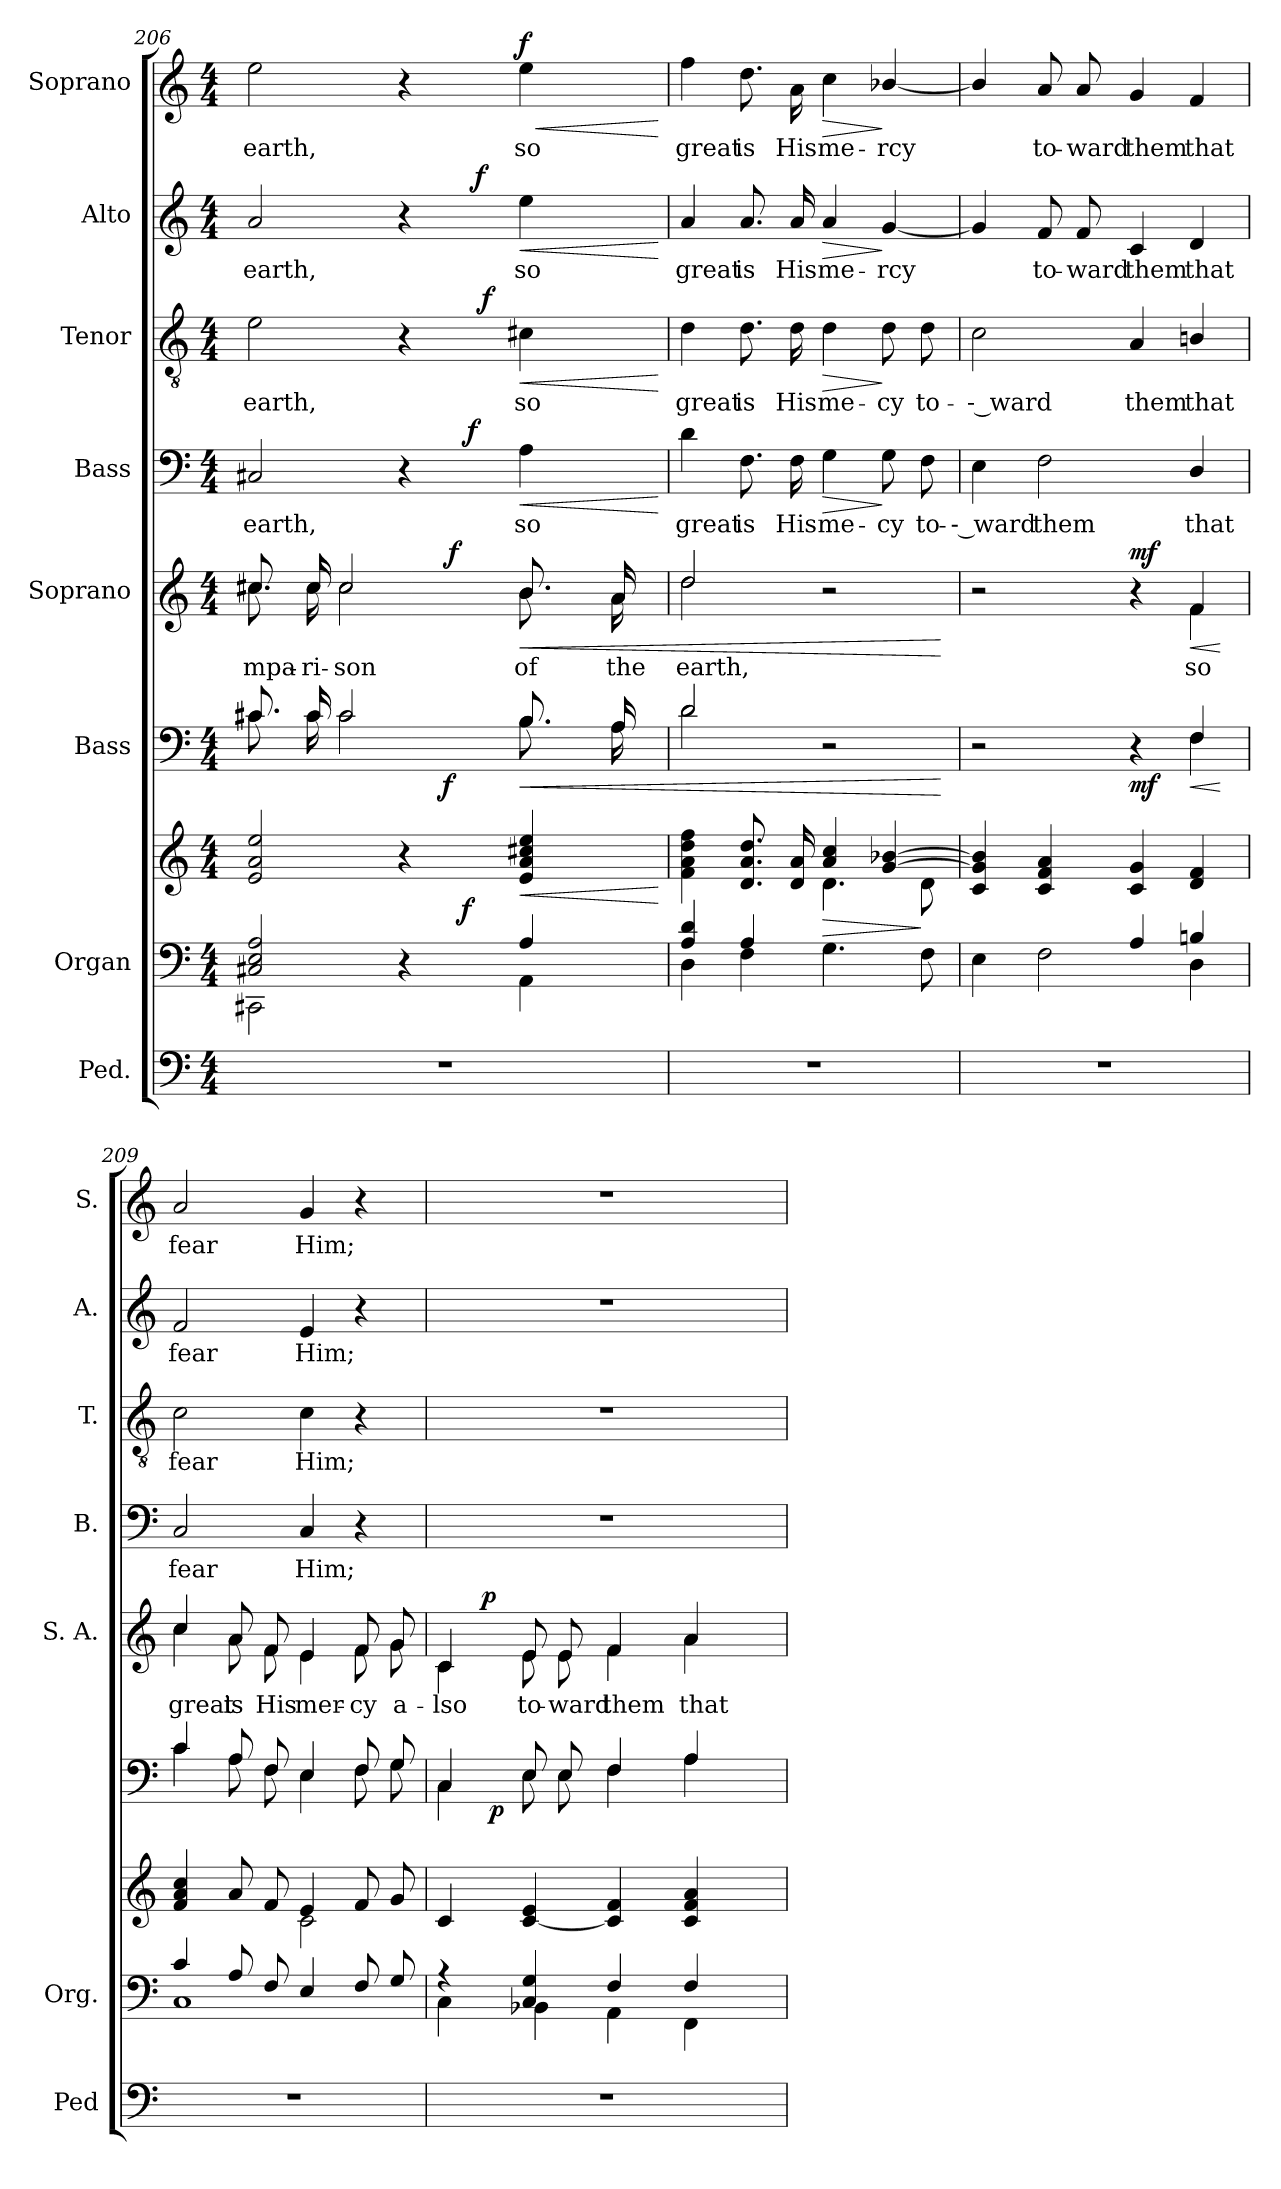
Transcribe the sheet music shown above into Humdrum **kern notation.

**kern	**kern	**kern	**dynam	**kern	**dynam	**kern	**text	**dynam	**kern	**text	**dynam	**kern	**text	**dynam	**kern	**text	**dynam	**kern	**text	**dynam
*part8	*part7	*part7	*part7	*part6	*part6	*part5	*part5	*part5	*part4	*part4	*part4	*part3	*part3	*part3	*part2	*part2	*part2	*part1	*part1	*part1
*staff9	*staff8	*staff7	*staff7/8	*staff6	*staff6	*staff5	*staff5	*staff5	*staff4	*staff4	*staff4	*staff3	*staff3	*staff3	*staff2	*staff2	*staff2	*staff1	*staff1	*staff1
*I"Ped.	*I"Organ	*	*	*I"Bass	*	*I"Soprano	*	*	*I"Bass	*	*	*I"Tenor	*	*	*I"Alto	*	*	*I"Soprano	*	*
*I'Ped	*I'Org.	*	*	*	*	*I'S. A.	*	*	*I'B.	*	*	*I'T.	*	*	*I'A.	*	*	*I'S.	*	*
*clefF4	*clefF4	*clefG2	*	*clefF4	*	*clefG2	*	*	*clefF4	*	*	*clefGv2	*	*	*clefG2	*	*	*clefG2	*	*
*	*	*	*	*	*	*	*	*	*	*	*	*ITrd7c12	*	*	*	*	*	*	*	*
*k[]	*k[]	*k[]	*	*k[]	*	*k[]	*	*	*k[]	*	*	*k[]	*	*	*k[]	*	*	*k[]	*	*
*C:	*C:	*C:	*	*C:	*	*C:	*	*	*C:	*	*	*C:	*	*	*C:	*	*	*C:	*	*
*M4/4	*M4/4	*M4/4	*	*M4/4	*	*M4/4	*	*	*M4/4	*	*	*M4/4	*	*	*M4/4	*	*	*M4/4	*	*
=206	=206	=206	=206	=206	=206	=206	=206	=206	=206	=206	=206	=206	=206	=206	=206	=206	=206	=206	=206	=206
*	*^	*	*	*^	*	*	*	*	*	*	*	*	*	*	*	*	*	*	*	*
!	!	!	!	!	!	!	!	!	!LO:LY:b:color=#000000	!	!	!	!	!	!	!	!	!	!	!	!	!
*	*	*	*	*	*	*	*	*^	*	*	*	*	*	*	*	*	*	*	*	*	*	*
!	!	!	!	!	!	!	!	!	!	!	!	!	!LO:LY:b:color=#000000	!	!	!	!	!	!	!	!	!	!
!	!	!	!	!	!	!	!	!	!	!	!	!	!	!	!	!LO:LY:b:color=#000000	!	!	!	!	!	!	!
!	!	!	!	!	!	!	!	!	!	!	!	!	!	!	!	!	!	!	!LO:LY:b:color=#000000	!	!	!	!
!	!	!	!	!	!	!	!	!	!	!	!	!	!	!	!	!	!	!	!	!	!	!LO:LY:b:color=#000000	!
*	*	*	*^	*	*	*^	*	*	*^	*	*	*^	*	*	*^	*	*	*^	*	*	*	*	*
1r	2C#Xi/ 2Ei 2Ai	2CC#Xi\	2ei/ 2ai 2eei	2ryy	.	8.c#Xi/	8.c#i\	2ryy	.	8.cc#Xi/	8.cc#i\	2ryy	-mpa-	.	2C#Xi/	2ryy	earth,	.	2Ei\	2ryy	earth,	.	2ai/	2ryy	earth,	.	2eei\	earth,	.
!	!	!	!	!	!	!	!	!	!	!	!	!	!LO:LY:b:color=#000000	!	!	!	!	!	!	!	!	!	!	!	!	!	!	!	!
.	.	.	.	.	.	16c#i/	16c#i\	.	.	16cc#i/	16cc#i\	.	-ri-	.	.	.	.	.	.	.	.	.	.	.	.	.	.	.	.
!	!	!	!	!	!	!	!	!	!	!	!	!	!LO:LY:b:color=#000000	!	!	!	!	!	!	!	!	!	!	!	!	!	!	!	!
.	.	.	.	.	.	2c#i/	2c#i\	.	.	2cc#i/	2cc#i\	.	-son	.	.	.	.	.	.	.	.	.	.	.	.	.	.	.	.
.	4r	4ryy	4r	16ryy	.	.	.	16ryy	.	.	.	16ryy	.	.	4r	16ryy	.	.	4r	8ryy	.	.	4r	8ryy	.	.	4r	.	.
.	.	.	.	32ryy	.	.	.	32ryy	.	.	.	32ryy	.	.	.	32...ryy	.	.	.	.	.	.	.	.	.	.	.	.	.
.	.	.	.	64ryy	.	.	.	512ryy	.	.	.	128ryy	.	.	.	.	.	.	.	.	.	.	.	.	.	.	.	.	.
.	.	.	.	.	.	.	.	4ryy	f	.	.	.	.	.	.	.	.	.	.	.	.	.	.	.	.	.	.	.	.
.	.	.	.	.	.	.	.	.	.	.	.	4ryy	.	f	.	.	.	.	.	.	.	.	.	.	.	.	.	.	.
.	.	.	.	256.ryy	.	.	.	.	.	.	.	.	.	.	.	.	.	.	.	.	.	.	.	.	.	.	.	.	.
.	.	.	.	4ryy	f	.	.	.	.	.	.	.	.	.	.	.	.	.	.	.	.	.	.	.	.	.	.	.	.
.	.	.	.	.	.	.	.	.	.	.	.	.	.	.	.	4ryy	.	f	.	.	.	.	.	.	.	.	.	.	.
.	.	.	.	.	.	.	.	.	.	.	.	.	.	.	.	.	.	.	.	128ryy	.	.	.	512.ryy	.	.	.	.	.
.	.	.	.	.	.	.	.	.	.	.	.	.	.	.	.	.	.	.	.	.	.	.	.	4ryy	.	f	.	.	.
.	.	.	.	.	.	.	.	.	.	.	.	.	.	.	.	.	.	.	.	1024ryy	.	.	.	.	.	.	.	.	.
.	.	.	.	.	.	.	.	.	.	.	.	.	.	.	.	.	.	.	.	4ryy	.	f	.	.	.	.	.	.	.
!	!	!	!	!	!LO:HP:b	!	!	!	!LO:HP:b	!	!	!	!	!	!	!	!	!	!	!	!	!	!	!	!	!	!	!	!
!	!	!	!	!	!	!	!	!	!	!	!	!	!LO:LY:b:color=#000000	!LO:HP:b	!	!	!	!	!	!	!	!	!	!	!	!	!	!	!
!	!	!	!	!	!	!	!	!	!	!	!	!	!	!	!	!	!LO:LY:b:color=#000000	!LO:HP:b	!	!	!	!	!	!	!	!	!	!	!
!	!	!	!	!	!	!	!	!	!	!	!	!	!	!	!	!	!	!	!	!	!LO:LY:b:color=#000000	!LO:HP:b	!	!	!	!	!	!	!
!	!	!	!	!	!	!	!	!	!	!	!	!	!	!	!	!	!	!	!	!	!	!	!	!	!LO:LY:b:color=#000000	!LO:HP:b	!	!	!
!	!	!	!	!	!	!	!	!	!	!	!	!	!	!	!	!	!	!	!	!	!	!	!	!	!	!	!	!LO:LY:b:color=#000000	!LO:HP:b
.	4Ai/	4AAi\	4ei/ 4ai 4cc#Xi 4eei	.	<	8.Bi/	8.Bi\	.	<	8.bi/	8.bi\	.	of	<	4Ai\	.	so	<	4C#Xi\	.	so	<	4eei\	.	so	<	4eei\	so	< f
.	.	.	.	.	.	.	.	8ryy	.	.	.	.	.	.	.	.	.	.	.	.	.	.	.	.	.	.	.	.	.
.	.	.	.	.	.	.	.	.	.	.	.	8ryy	.	.	.	.	.	.	.	.	.	.	.	.	.	.	.	.	.
.	.	.	.	8ryy	.	.	.	.	.	.	.	.	.	.	.	.	.	.	.	.	.	.	.	.	.	.	.	.	.
.	.	.	.	.	.	.	.	.	.	.	.	.	.	.	.	8ryy	.	.	.	.	.	.	.	.	.	.	.	.	.
.	.	.	.	.	.	.	.	.	.	.	.	.	.	.	.	.	.	.	.	.	.	.	.	16ryy	.	.	.	.	.
.	.	.	.	.	.	.	.	.	.	.	.	.	.	.	.	.	.	.	.	16ryy	.	.	.	.	.	.	.	.	.
!	!	!	!	!	!	!	!	!	!	!	!	!	!LO:LY:b:color=#000000	!	!	!	!	!	!	!	!	!	!	!	!	!	!	!	!
.	.	.	.	.	.	16Ai/	16Ai\	.	.	16ai/	16ai\	.	the	.	.	.	.	.	.	.	.	.	.	.	.	.	.	.	.
.	.	.	.	.	.	.	.	.	.	.	.	.	.	.	.	.	.	.	.	.	.	.	.	32ryy	.	.	.	.	.
.	.	.	.	.	.	.	.	.	.	.	.	.	.	.	.	.	.	.	.	32ryy	.	.	.	.	.	.	.	.	.
.	.	.	.	.	.	.	.	64...ryy	.	.	.	.	.	.	.	.	.	.	.	.	.	.	.	.	.	.	.	.	.
.	.	.	.	.	.	.	.	.	.	.	.	.	.	.	.	.	.	.	.	.	.	.	.	64ryy	.	.	.	.	.
.	.	.	.	.	.	.	.	.	.	.	.	64.ryy	.	.	.	.	.	.	.	.	.	.	.	.	.	.	.	.	.
.	.	.	.	.	.	.	.	.	.	.	.	.	.	.	.	.	.	.	.	64ryy	.	.	.	.	.	.	.	.	.
.	.	.	.	.	.	.	.	.	.	.	.	.	.	.	.	.	.	.	.	.	.	.	.	128ryy	.	.	.	.	.
.	.	.	.	128ryy	.	.	.	.	.	.	.	.	.	.	.	.	.	.	.	.	.	.	.	.	.	.	.	.	.
.	.	.	.	.	.	.	.	.	.	.	.	.	.	.	.	.	.	.	.	256..ryy	.	.	.	.	.	.	.	.	.
.	.	.	.	.	.	.	.	.	.	.	.	.	.	.	.	.	.	.	.	.	.	.	.	256ryy	.	.	.	.	.
.	.	.	.	.	.	.	.	.	.	.	.	.	.	.	.	256ryy	.	.	.	.	.	.	.	.	.	.	.	.	.
.	.	.	.	512ryy	.	.	.	.	.	.	.	.	.	.	.	.	.	.	.	.	.	.	.	.	.	.	.	.	.
.	.	.	.	.	.	.	.	.	.	.	.	.	.	.	.	.	.	.	.	.	.	.	.	1024ryy	.	.	.	.	.
*	*v	*v	*	*	*	*	*	*	*	*	*	*	*	*	*	*	*	*	*	*	*	*	*	*	*	*	*	*	*
.	.	.	.	[	.	.	.	.	.	.	.	.	.	.	.	.	[	.	.	.	[	.	.	.	[	.	.	[
*	*	*	*	*	*	*v	*v	*	*	*	*	*	*	*v	*v	*	*	*v	*v	*	*	*v	*v	*	*	*	*	*
*	*	*	*	*	*	*	*	*v	*v	*v	*	*	*	*	*	*	*	*	*	*	*	*	*	*
=207	=207	=207	=207	=207	=207	=207	=207	=207	=207	=207	=207	=207	=207	=207	=207	=207	=207	=207	=207	=207	=207	=207
*	*^	*	*	*	*	*	*	*	*	*	*	*	*	*	*	*	*	*	*	*	*	*
*	*	*	*	*	*	*	*^	*	*^	*	*	*^	*	*	*^	*	*	*^	*	*	*	*	*
*	*	*	*	*	*	*	*	*	*	*	*^	*	*	*	*	*	*	*	*	*	*	*	*	*	*	*	*	*
!	!	!	!	!	!	!	!	!	!	!	!	!	!LO:LY:b:color=#000000	!	!	!	!	!	!	!	!	!	!	!	!	!	!	!	!
*	*	*	*	*	*	*	*v	*v	*	*	*	*	*	*	*v	*v	*	*	*v	*v	*	*	*v	*v	*	*	*	*	*
*	*	*	*	*	*	*	*	*	*	*v	*v	*	*	*	*	*	*	*	*	*	*	*	*	*	*
*	*	*	*	*	*	*	*^	*	*	*^	*	*	*^	*	*	*^	*	*	*^	*	*	*	*	*
!	!	!	!	!	!	!	!	!	!	!	!	!	!	!	!	!	!LO:LY:b:color=#000000	!	!	!	!	!	!	!	!	!	!	!	!
*	*	*	*	*	*	*	*v	*v	*	*	*	*	*	*	*v	*v	*	*	*v	*v	*	*	*v	*v	*	*	*	*	*
*	*	*	*	*	*	*	*	*	*	*v	*v	*	*	*	*	*	*	*	*	*	*	*	*	*	*
*	*	*	*	*	*	*	*^	*	*	*^	*	*	*^	*	*	*^	*	*	*^	*	*	*	*	*
!	!	!	!	!	!	!	!	!	!	!	!	!	!	!	!	!	!	!	!	!	!LO:LY:b:color=#000000	!	!	!	!	!	!	!	!
*	*	*	*	*	*	*	*v	*v	*	*	*	*	*	*	*v	*v	*	*	*v	*v	*	*	*v	*v	*	*	*	*	*
*	*	*	*	*	*	*	*	*	*	*v	*v	*	*	*	*	*	*	*	*	*	*	*	*	*	*
*	*	*	*	*	*	*	*^	*	*	*^	*	*	*^	*	*	*^	*	*	*^	*	*	*	*	*
!	!	!	!	!	!	!	!	!	!	!	!	!	!	!	!	!	!	!	!	!	!	!	!	!	!LO:LY:b:color=#000000	!	!	!	!
*	*	*	*	*	*	*	*v	*v	*	*	*	*	*	*	*v	*v	*	*	*v	*v	*	*	*v	*v	*	*	*	*	*
*	*	*	*	*	*	*	*	*	*	*v	*v	*	*	*	*	*	*	*	*	*	*	*	*	*	*
*	*	*	*	*	*	*	*^	*	*	*^	*	*	*^	*	*	*^	*	*	*^	*	*	*	*	*
!	!	!	!	!	!	!	!	!	!	!	!	!	!	!	!	!	!	!	!	!	!	!	!	!	!	!	!	!LO:LY:b:color=#000000	!
*	*	*	*	*	*	*	*v	*v	*	*	*	*	*	*	*v	*v	*	*	*v	*v	*	*	*v	*v	*	*	*	*	*
*	*	*	*	*	*	*	*	*	*	*v	*v	*	*	*	*	*	*	*	*	*	*	*	*	*	*
1r	4Ai/ 4di	4Di\	4fi\ 4ai 4ddi 4ffi	2ryy	.	2di/	2di\	.	2ddi/	2ddi\	earth,	.	4di\	great	.	4Di\	great	.	4ai/	great	.	4ffi\	great	.
!	!	!	!	!	!	!	!	!	!	!	!	!	!	!LO:LY:b:color=#000000	!	!	!	!	!	!	!	!	!	!
!	!	!	!	!	!	!	!	!	!	!	!	!	!	!	!	!	!LO:LY:b:color=#000000	!	!	!	!	!	!	!
!	!	!	!	!	!	!	!	!	!	!	!	!	!	!	!	!	!	!	!	!LO:LY:b:color=#000000	!	!	!	!
!	!	!	!	!	!	!	!	!	!	!	!	!	!	!	!	!	!	!	!	!	!	!	!LO:LY:b:color=#000000	!
.	4Ai/	4Fi\	8.di/ 8.ai 8.ddi	.	.	.	.	.	.	.	.	.	8.Fi\	is	.	8.Di\	is	.	8.ai/	is	.	8.ddi\	is	.
!	!	!	!	!	!	!	!	!	!	!	!	!	!	!LO:LY:b:color=#000000	!	!	!	!	!	!	!	!	!	!
!	!	!	!	!	!	!	!	!	!	!	!	!	!	!	!	!	!LO:LY:b:color=#000000	!	!	!	!	!	!	!
!	!	!	!	!	!	!	!	!	!	!	!	!	!	!	!	!	!	!	!	!LO:LY:b:color=#000000	!	!	!	!
!	!	!	!	!	!	!	!	!	!	!	!	!	!	!	!	!	!	!	!	!	!	!	!LO:LY:b:color=#000000	!
.	.	.	16di/ 16ai	.	.	.	.	.	.	.	.	.	16Fi\	His	.	16Di\	His	.	16ai/	His	.	16ai\	His	.
!	!	!	!	!	!LO:HP:b	!	!	!	!	!	!	!	!	!	!	!	!	!	!	!	!	!	!	!
!	!	!	!	!	!	!	!	!	!	!	!	!	!	!LO:LY:b:color=#000000	!LO:HP:b	!	!	!	!	!	!	!	!	!
!	!	!	!	!	!	!	!	!	!	!	!	!	!	!	!	!	!LO:LY:b:color=#000000	!LO:HP:b	!	!	!	!	!	!
!	!	!	!	!	!	!	!	!	!	!	!	!	!	!	!	!	!	!	!	!LO:LY:b:color=#000000	!LO:HP:b	!	!	!
!	!	!	!	!	!	!	!	!	!	!	!	!	!	!	!	!	!	!	!	!	!	!	!LO:LY:b:color=#000000	!LO:HP:b
.	2ryy	4.Gi\	4ai/ 4cci	4.di\	>	2r	2ryy	.	2r	2ryy	.	.	4Gi\	me-	>	4Di\	me-	>	4ai/	me-	>	4cci\	me-	>
!	!	!	!	!	!	!	!	!	!	!	!	!	!	!LO:LY:b:color=#000000	!	!	!	!	!	!	!	!	!	!
!	!	!	!	!	!	!	!	!	!	!	!	!	!	!	!	!	!LO:LY:b:color=#000000	!	!	!	!	!	!	!
!	!	!	!	!	!	!	!	!	!	!	!	!	!	!	!	!	!	!	!	!LO:LY:b:color=#000000	!	!	!	!
!	!	!	!	!	!	!	!	!	!	!	!	!	!	!	!	!	!	!	!	!	!	!	!LO:LY:b:color=#000000	!
.	.	.	[4gi/ [4b-Xi	.	.	.	.	.	.	.	.	.	8Gi\	-cy	]	8Di\	-cy	]	[4gi/	-rcy	]	[4b-Xi/	-rcy	]
!	!	!	!	!	!	!	!	!	!	!	!	!	!	!LO:LY:b:color=#000000	!	!	!	!	!	!	!	!	!	!
!	!	!	!	!	!	!	!	!	!	!	!	!	!	!	!	!	!LO:LY:b:color=#000000	!	!	!	!	!	!	!
.	.	8Fi\	.	8di\	]	.	.	.	.	.	.	.	8Fi\	to-	.	8Di\	to-	.	.	.	.	.	.	.
*	*v	*v	*	*	*	*v	*v	*	*v	*v	*	*	*	*	*	*	*	*	*	*	*	*	*	*
*	*	*v	*v	*	*	*	*	*	*	*	*	*	*	*	*	*	*	*	*	*	*
.	.	.	.	.	[	.	.	[	.	.	.	.	.	.	.	.	.	.	.	.
!!LO:LB:g=z
=208	=208	=208	=208	=208	=208	=208	=208	=208	=208	=208	=208	=208	=208	=208	=208	=208	=208	=208	=208	=208
*	*^	*	*	*^	*	*^	*	*	*	*	*	*	*	*	*	*	*	*	*	*
!	!	!	!	!	!	!	!	!	!	!	!	!	!LO:LY:b:color=#000000	!	!	!	!	!	!	!	!	!	!
!	!	!	!	!	!	!	!	!	!	!	!	!	!	!	!	!LO:LY:b:color=#000000	!	!	!	!	!	!	!
1r	2ryy	4Ei\	4ci/ 4gi] 4b-i]	.	2r	2.ryy	.	2r	2.ryy	.	.	4Ei\	-- ward	.	2Ci\	-- ward	.	4gi/]	.	.	4b-i/]	.	.
!	!	!	!	!	!	!	!	!	!	!	!	!	!LO:LY:b:color=#000000	!	!	!	!	!	!	!	!	!	!
!	!	!	!	!	!	!	!	!	!	!	!	!	!	!	!	!	!	!	!LO:LY:b:color=#000000	!	!	!	!
!	!	!	!	!	!	!	!	!	!	!	!	!	!	!	!	!	!	!	!	!	!	!LO:LY:b:color=#000000	!
.	.	2Fi\	4ci/ 4fi 4ai	.	.	.	.	.	.	.	.	2Fi\	them	.	.	.	.	8fi/	to-	.	8ai/	to-	.
!	!	!	!	!	!	!	!	!	!	!	!	!	!	!	!	!	!	!	!LO:LY:b:color=#000000	!	!	!	!
!	!	!	!	!	!	!	!	!	!	!	!	!	!	!	!	!	!	!	!	!	!	!LO:LY:b:color=#000000	!
.	.	.	.	.	.	.	.	.	.	.	.	.	.	.	.	.	.	8fi/	-ward	.	8ai/	-ward	.
!	!	!	!	!	!	!	!	!	!	!	!	!	!	!	!	!LO:LY:b:color=#000000	!	!	!	!	!	!	!
!	!	!	!	!	!	!	!	!	!	!	!	!	!	!	!	!	!	!	!LO:LY:b:color=#000000	!	!	!	!
!	!	!	!	!	!	!	!	!	!	!	!	!	!	!	!	!	!	!	!	!	!	!LO:LY:b:color=#000000	!
.	4Ai/	.	4ci/ 4gi	.	4r	.	mf	4r	.	.	mf	.	.	.	4AAi/	them	.	4ci/	them	.	4gi/	them	.
!	!	!	!	!	!	!	!LO:HP:b	!	!	!	!	!	!	!	!	!	!	!	!	!	!	!	!
!	!	!	!	!	!	!	!	!	!	!LO:LY:b:color=#000000	!LO:HP:b	!	!	!	!	!	!	!	!	!	!	!	!
!	!	!	!	!	!	!	!	!	!	!	!	!	!LO:LY:b:color=#000000	!	!	!	!	!	!	!	!	!	!
!	!	!	!	!	!	!	!	!	!	!	!	!	!	!	!	!LO:LY:b:color=#000000	!	!	!	!	!	!	!
!	!	!	!	!	!	!	!	!	!	!	!	!	!	!	!	!	!	!	!LO:LY:b:color=#000000	!	!	!	!
!	!	!	!	!	!	!	!	!	!	!	!	!	!	!	!	!	!	!	!	!	!	!LO:LY:b:color=#000000	!
.	4Bni/	4Di\	4di/ 4fi	.	4Fi/	4Fi\	<	4fi/	4fi\	so	<	4Di/	that	.	4BBni/	that	.	4di/	that	.	4fi/	that	.
*	*	*	*	*	*v	*v	*	*	*	*	*	*	*	*	*	*	*	*	*	*	*	*	*
*	*v	*v	*	*	*	*	*v	*v	*	*	*	*	*	*	*	*	*	*	*	*	*	*
.	.	.	.	.	[	.	.	[	.	.	.	.	.	.	.	.	.	.	.	.
=209	=209	=209	=209	=209	=209	=209	=209	=209	=209	=209	=209	=209	=209	=209	=209	=209	=209	=209	=209	=209
*	*^	*^	*	*^	*	*	*	*	*	*	*	*	*	*	*	*	*	*	*	*
!	!	!	!	!	!	!	!	!	!	!LO:LY:b:color=#000000	!	!	!	!	!	!	!	!	!	!	!	!	!
*	*	*	*	*	*	*	*	*	*^	*	*	*	*	*	*	*	*	*	*	*	*	*	*
!	!	!	!	!	!	!	!	!	!	!	!	!	!	!LO:LY:b:color=#000000	!	!	!	!	!	!	!	!	!	!
!	!	!	!	!	!	!	!	!	!	!	!	!	!	!	!	!	!LO:LY:b:color=#000000	!	!	!	!	!	!	!
!	!	!	!	!	!	!	!	!	!	!	!	!	!	!	!	!	!	!	!	!LO:LY:b:color=#000000	!	!	!	!
!	!	!	!	!	!	!	!	!	!	!	!	!	!	!	!	!	!	!	!	!	!	!	!LO:LY:b:color=#000000	!
1r	4ci/	1Ci	4fi/ 4ai 4cci	2ryy	.	4ci/	4ci\	.	4cci/	4cci\	great	.	2Ci/	fear	.	2Ci\	fear	.	2fi/	fear	.	2ai/	fear	.
!	!	!	!	!	!	!	!	!	!	!	!LO:LY:b:color=#000000	!	!	!	!	!	!	!	!	!	!	!	!	!
.	8Ai/	.	8ai/	.	.	8Ai/	8Ai\	.	8ai/	8ai\	is	.	.	.	.	.	.	.	.	.	.	.	.	.
!	!	!	!	!	!	!	!	!	!	!	!LO:LY:b:color=#000000	!	!	!	!	!	!	!	!	!	!	!	!	!
.	8Fi/	.	8fi/	.	.	8Fi/	8Fi\	.	8fi/	8fi\	His	.	.	.	.	.	.	.	.	.	.	.	.	.
!	!	!	!	!	!	!	!	!	!	!	!LO:LY:b:color=#000000	!	!	!	!	!	!	!	!	!	!	!	!	!
!	!	!	!	!	!	!	!	!	!	!	!	!	!	!LO:LY:b:color=#000000	!	!	!	!	!	!	!	!	!	!
!	!	!	!	!	!	!	!	!	!	!	!	!	!	!	!	!	!LO:LY:b:color=#000000	!	!	!	!	!	!	!
!	!	!	!	!	!	!	!	!	!	!	!	!	!	!	!	!	!	!	!	!LO:LY:b:color=#000000	!	!	!	!
!	!	!	!	!	!	!	!	!	!	!	!	!	!	!	!	!	!	!	!	!	!	!	!LO:LY:b:color=#000000	!
.	4Ei/	.	4ei/	2ci\	.	4Ei/	4Ei\	.	4ei/	4ei\	mer-	.	4Ci/	Him;	.	4Ci\	Him;	.	4ei/	Him;	.	4gi/	Him;	.
!	!	!	!	!	!	!	!	!	!	!	!LO:LY:b:color=#000000	!	!	!	!	!	!	!	!	!	!	!	!	!
.	8Fi/	.	8fi/	.	.	8Fi/	8Fi\	.	8fi/	8fi\	-cy	.	4r	.	.	4r	.	.	4r	.	.	4r	.	.
!	!	!	!	!	!	!	!	!	!	!	!LO:LY:b:color=#000000	!	!	!	!	!	!	!	!	!	!	!	!	!
.	8Gi/	.	8gi/	.	.	8Gi/	8Gi\	.	8gi/	8gi\	a-	.	.	.	.	.	.	.	.	.	.	.	.	.
*	*	*	*v	*v	*	*	*	*	*v	*v	*	*	*	*	*	*	*	*	*	*	*	*	*	*
=210	=210	=210	=210	=210	=210	=210	=210	=210	=210	=210	=210	=210	=210	=210	=210	=210	=210	=210	=210	=210	=210	=210
*	*	*	*	*	*	*	*	*^	*	*	*	*	*	*	*	*	*	*	*	*	*	*
!	!	!	!	!	!	!	!	!	!	!LO:LY:b:color=#000000	!	!	!	!	!	!	!	!	!	!	!	!	!
*	*	*	*	*	*	*^	*	*	*^	*	*	*	*	*	*	*	*	*	*	*	*	*	*
1r	4r	4Ci\	4ci/	.	4Ci/	4Ci\	8ryy	.	4ci/	4ci\	8ryy	-lso	.	1r	.	.	1r	.	.	1r	.	.	1r	.	.
.	.	.	.	.	.	.	64ryy	.	.	.	128ryy	.	.	.	.	.	.	.	.	.	.	.	.	.	.
.	.	.	.	.	.	.	.	.	.	.	1024ryy	.	.	.	.	.	.	.	.	.	.	.	.	.	.
.	.	.	.	.	.	.	.	.	.	.	2ryy	.	p	.	.	.	.	.	.	.	.	.	.	.	.
.	.	.	.	.	.	.	1024ryy	.	.	.	.	.	.	.	.	.	.	.	.	.	.	.	.	.	.
.	.	.	.	.	.	.	2ryy	p	.	.	.	.	.	.	.	.	.	.	.	.	.	.	.	.	.
!	!	!	!	!	!	!	!	!	!	!	!	!LO:LY:b:color=#000000	!	!	!	!	!	!	!	!	!	!	!	!	!
.	4Ci/ 4Gi	4BB-Xi\	[4ci/ 4ei	.	8Ei/	8Ei\	.	.	8ei/	8ei\	.	to-	.	.	.	.	.	.	.	.	.	.	.	.	.
!	!	!	!	!	!	!	!	!	!	!	!	!LO:LY:b:color=#000000	!	!	!	!	!	!	!	!	!	!	!	!	!
.	.	.	.	.	8Ei/	8Ei\	.	.	8ei/	8ei\	.	-ward	.	.	.	.	.	.	.	.	.	.	.	.	.
!	!	!	!	!	!	!	!	!	!	!	!	!LO:LY:b:color=#000000	!	!	!	!	!	!	!	!	!	!	!	!	!
.	4Fi/	4AAi\	4ci/] 4fi	.	4Fi/	4Fi\	.	.	4fi/	4fi\	.	them	.	.	.	.	.	.	.	.	.	.	.	.	.
.	.	.	.	.	.	.	.	.	.	.	4ryy	.	.	.	.	.	.	.	.	.	.	.	.	.	.
.	.	.	.	.	.	.	4ryy	.	.	.	.	.	.	.	.	.	.	.	.	.	.	.	.	.	.
!	!	!	!	!	!	!	!	!	!	!	!	!LO:LY:b:color=#000000	!	!	!	!	!	!	!	!	!	!	!	!	!
.	4Fi/	4FFi\	4ci/ 4fi 4ai	.	4Ai/	4Ai\	.	.	4ai/	4ai\	.	that	.	.	.	.	.	.	.	.	.	.	.	.	.
.	.	.	.	.	.	.	.	.	.	.	16ryy	.	.	.	.	.	.	.	.	.	.	.	.	.	.
.	.	.	.	.	.	.	16ryy	.	.	.	.	.	.	.	.	.	.	.	.	.	.	.	.	.	.
.	.	.	.	.	.	.	.	.	.	.	32ryy	.	.	.	.	.	.	.	.	.	.	.	.	.	.
.	.	.	.	.	.	.	32ryy	.	.	.	.	.	.	.	.	.	.	.	.	.	.	.	.	.	.
.	.	.	.	.	.	.	.	.	.	.	64ryy	.	.	.	.	.	.	.	.	.	.	.	.	.	.
.	.	.	.	.	.	.	128...ryy	.	.	.	.	.	.	.	.	.	.	.	.	.	.	.	.	.	.
.	.	.	.	.	.	.	.	.	.	.	256..ryy	.	.	.	.	.	.	.	.	.	.	.	.	.	.
*	*	*	*	*	*v	*v	*v	*	*	*	*	*	*	*	*	*	*	*	*	*	*	*	*	*	*
*	*v	*v	*	*	*	*	*v	*v	*v	*	*	*	*	*	*	*	*	*	*	*	*	*	*
=	=	=	=	=	=	=	=	=	=	=	=	=	=	=	=	=	=	=	=	=
*-	*-	*-	*-	*-	*-	*-	*-	*-	*-	*-	*-	*-	*-	*-	*-	*-	*-	*-	*-	*-
